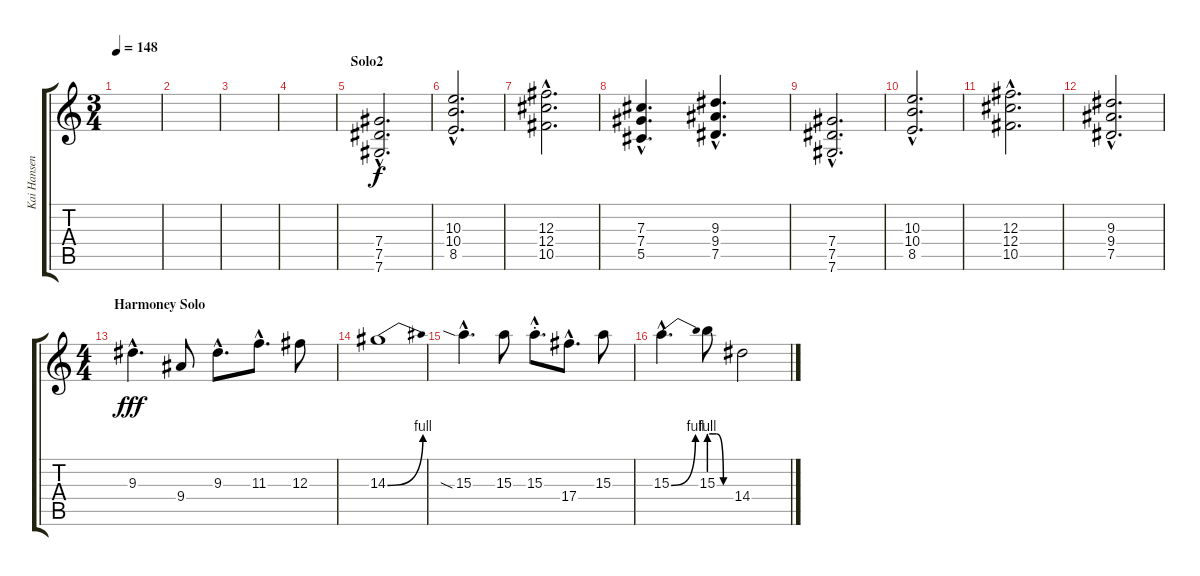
\track ("Kai Hansen<Guitar>" "Kai Hansen") {instrument distortionguitar}
\staff {score tabs}
\tuning (Eb4 Bb3 Gb3 Db3 Ab2 Db2) {hide}
\ts (3 4)
\tempo 148
\clef g2
\ks c
|
|
|
|
\section ("" "Solo2")
(7.4{hac} 7.5{hac} 7.6{hac}).2{d} |
(10.3{hac} 10.4{hac} 8.5{hac}).2{d} |
(12.3{hac} 12.4{hac} 10.5{hac}).2{d} |
(7.3{hac} 7.4{hac} 5.5{hac}).4{d} (9.3{hac} 9.4{hac} 7.5{hac}).4{d} |
(7.4{hac} 7.5{hac} 7.6{hac}).2{d} |
(10.3{hac} 10.4{hac} 8.5{hac}).2{d} |
(12.3{hac} 12.4{hac} 10.5{hac}).2{d} |
(9.3{hac} 9.4{hac} 7.5{hac}).2{d} |
\ts (4 4)
\section ("" "Harmoney Solo")
9.3{hac}.4{d dy fff} 9.4.8 9.3{hac}.8{d} 11.3{hac}.8{d} 12.3.8 |
14.3{be (bend 0 0 60 4)}.1 |
15.3{sia hac}.4{d} 15.3.8 15.3{hac st}.8{d} 17.4{hac}.8{d} 15.3.8 |
15.3{be (bend 0 0 60 4) hac}.4{d} 15.3{be (custom 0 4 20 4 40 0 60 0)}.8 14.4.2
